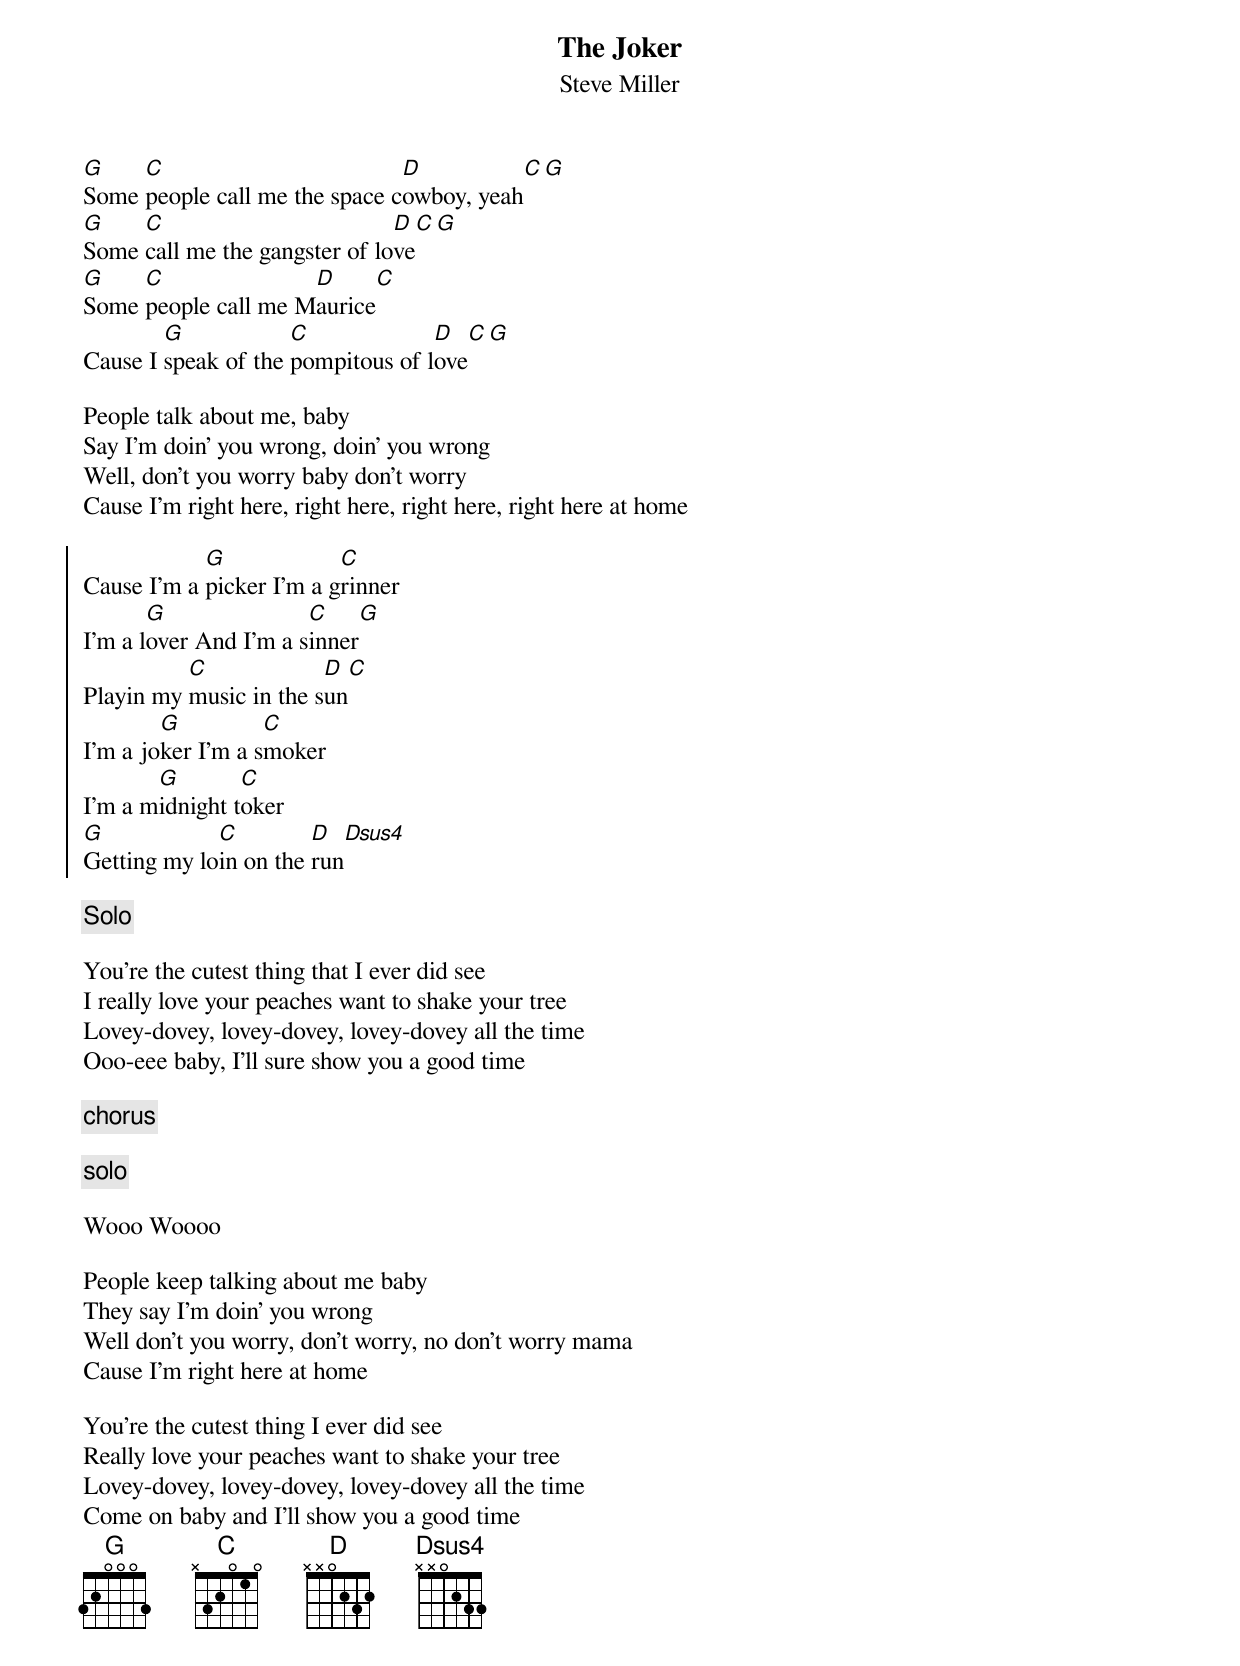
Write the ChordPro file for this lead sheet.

{title:The Joker}
{subtitle:Steve Miller}
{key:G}

[G]Some [C]people call me the space c[D]owboy, yeah[C][G]
[G]Some [C]call me the gangster of lo[D]ve[C][G]
[G]Some [C]people call me M[D]aurice[C]
Cause I [G]speak of the [C]pompitous of l[D]ove[C][G]

People talk about me, baby
Say I'm doin' you wrong, doin' you wrong
Well, don't you worry baby don't worry
Cause I'm right here, right here, right here, right here at home

{soc}
Cause I'm a [G]picker I'm a g[C]rinner
I'm a l[G]over And I'm a s[C]inner[G]
Playin my [C]music in the s[D]un[C]
I'm a jo[G]ker I'm a s[C]moker
I'm a m[G]idnight t[C]oker
[G]Getting my lo[C]in on the [D]run[Dsus4]
{eoc}

{c:Solo}

You're the cutest thing that I ever did see
I really love your peaches want to shake your tree
Lovey-dovey, lovey-dovey, lovey-dovey all the time
Ooo-eee baby, I'll sure show you a good time

{c:chorus}

{c:solo}

Wooo Woooo

People keep talking about me baby
They say I'm doin' you wrong
Well don't you worry, don't worry, no don't worry mama
Cause I'm right here at home

You're the cutest thing I ever did see
Really love your peaches want to shake your tree
Lovey-dovey, lovey-dovey, lovey-dovey all the time
Come on baby and I'll show you a good time
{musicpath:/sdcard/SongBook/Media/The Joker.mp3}
